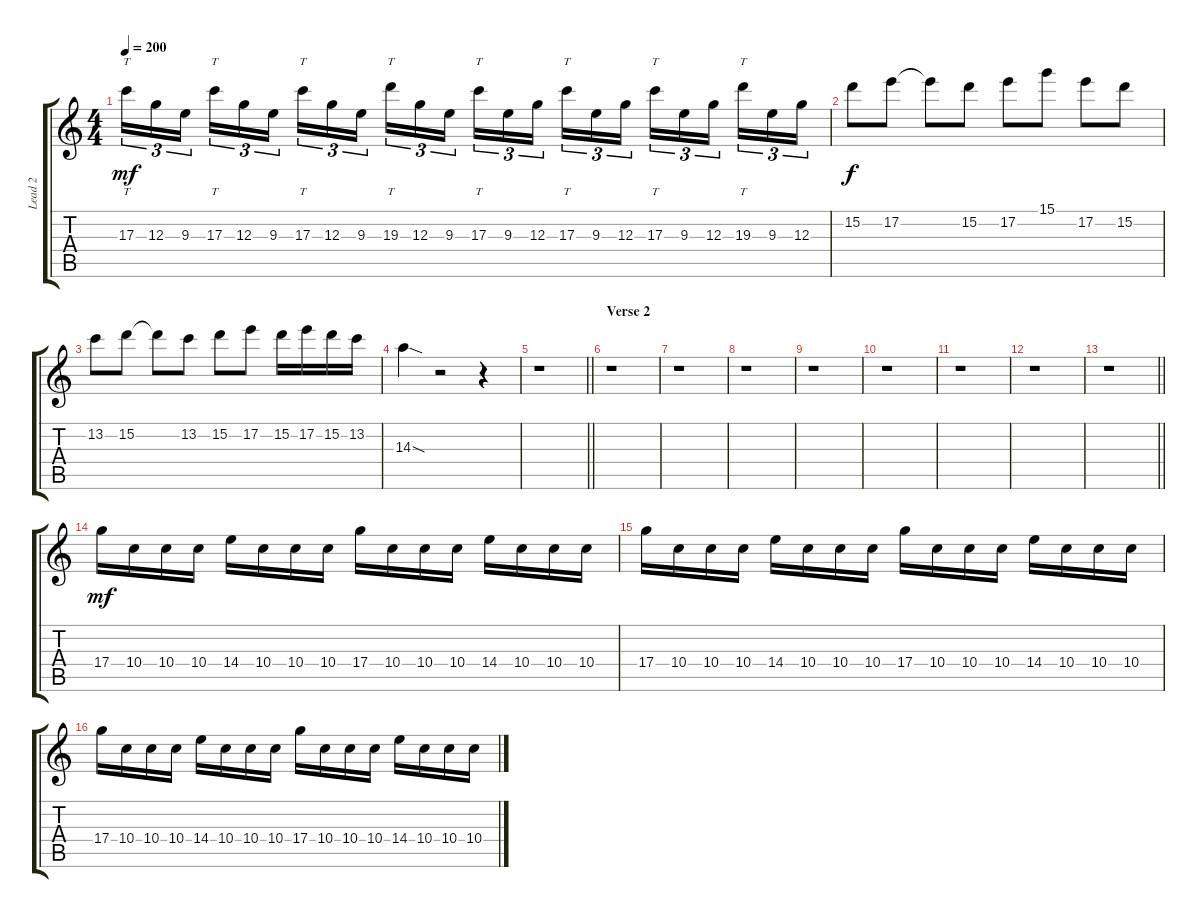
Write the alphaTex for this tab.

\track ("Lead 2" "Lead 2") {instrument distortionguitar}
\staff {score tabs}
\tuning (E4 B3 G3 D3 A2 E2) {hide}
\ts (4 4)
\tempo 200
\clef g2
\ks c
17.3.16{tt tu (3 2) dy mf} 12.3.16{tu (3 2)} 9.3.16{tu (3 2) beam splitsecondary} 17.3.16{tt tu (3 2)} 12.3.16{tu (3 2)} 9.3.16{tu (3 2)} 17.3.16{tt tu (3 2)} 12.3.16{tu (3 2)} 9.3.16{tu (3 2) beam splitsecondary} 19.3.16{tt tu (3 2)} 12.3.16{tu (3 2)} 9.3.16{tu (3 2)} 17.3.16{tt tu (3 2)} 9.3.16{tu (3 2)} 12.3.16{tu (3 2) beam splitsecondary} 17.3.16{tt tu (3 2)} 9.3.16{tu (3 2)} 12.3.16{tu (3 2)} 17.3.16{tt tu (3 2)} 9.3.16{tu (3 2)} 12.3.16{tu (3 2) beam splitsecondary} 19.3.16{tt tu (3 2)} 9.3.16{tu (3 2)} 12.3.16{tu (3 2)} |
15.2.8{dy f} 17.2.8 17.2{t}.8 15.2.8 17.2.8 15.1.8 17.2.8 15.2.8 |
13.2.8 15.2.8 15.2{t}.8 13.2.8 15.2.8 17.2.8 15.2.16 17.2.16 15.2.16 13.2.16 |
14.3{sod}.4 r.2 r.4 |
\barLineRight lightlight
r.1 |
\section ("" "Verse 2")
r.1 |
r.1 |
r.1 |
r.1 |
r.1 |
r.1 |
r.1 |
\barLineRight lightlight
r.1 |
\section ("" "")
17.4.16{dy mf balance 6} 10.4.16 10.4.16 10.4.16 14.4.16 10.4.16 10.4.16 10.4.16 17.4.16 10.4.16 10.4.16 10.4.16 14.4.16 10.4.16 10.4.16 10.4.16 |
17.4.16 10.4.16 10.4.16 10.4.16 14.4.16 10.4.16 10.4.16 10.4.16 17.4.16 10.4.16 10.4.16 10.4.16 14.4.16 10.4.16 10.4.16 10.4.16 |
17.4.16 10.4.16 10.4.16 10.4.16 14.4.16 10.4.16 10.4.16 10.4.16 17.4.16 10.4.16 10.4.16 10.4.16 14.4.16 10.4.16 10.4.16 10.4.16
